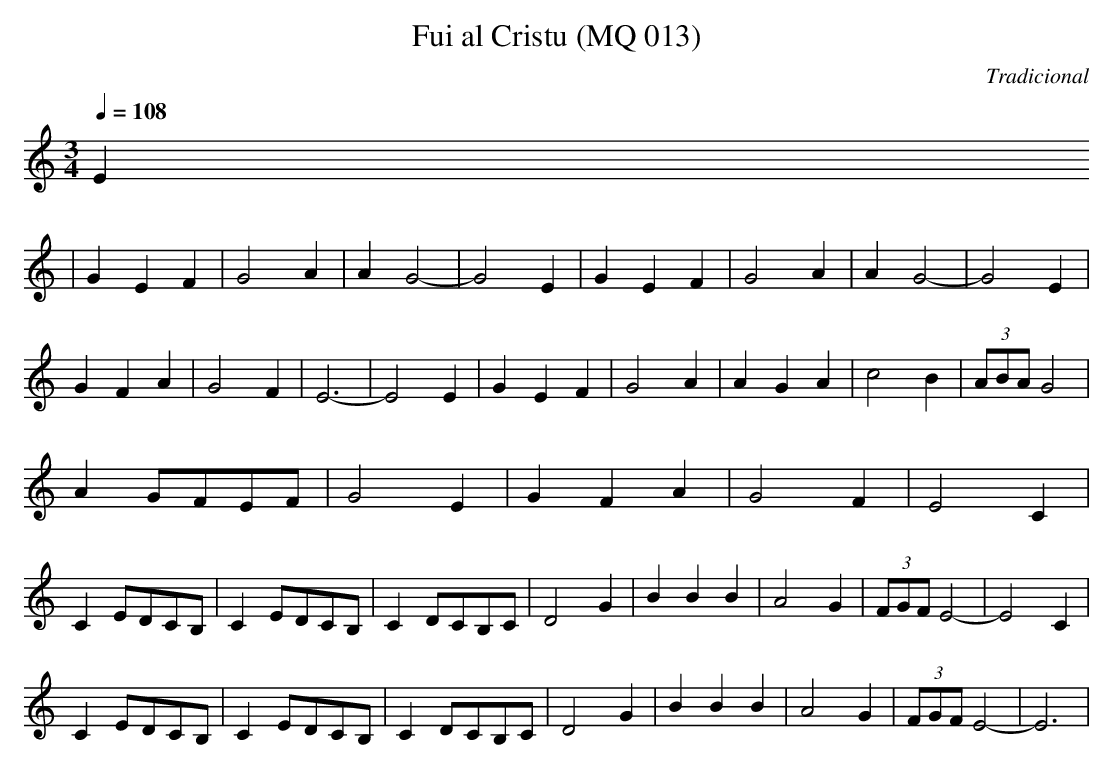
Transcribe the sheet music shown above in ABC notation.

X:1
T:Fui al Cristu (MQ 013)
C:Tradicional
M:3/4
L:1/4
Q:1/4=108
K:C
E
|GEF|G2 A|A G2-|G2 E|GEF|G2 A|A G2-|G2 E|
GFA|G2 F|E3-|E2 E|GEF|G2 A|AGA|c2 B|(3A/B/A/ G2|
A G/F/E/F/|G2 E|GFA|G2 F|E2 C|
C E/D/C/B,/|C E/D/C/B,/|C D/C/B,/C/|D2 G|BBB|A2 G|(3F/G/F/ E2-|E2 C|
C E/D/C/B,/|C E/D/C/B,/|C D/C/B,/C/|D2 G|BBB|A2 G|(3F/G/F/ E2-|E3|
